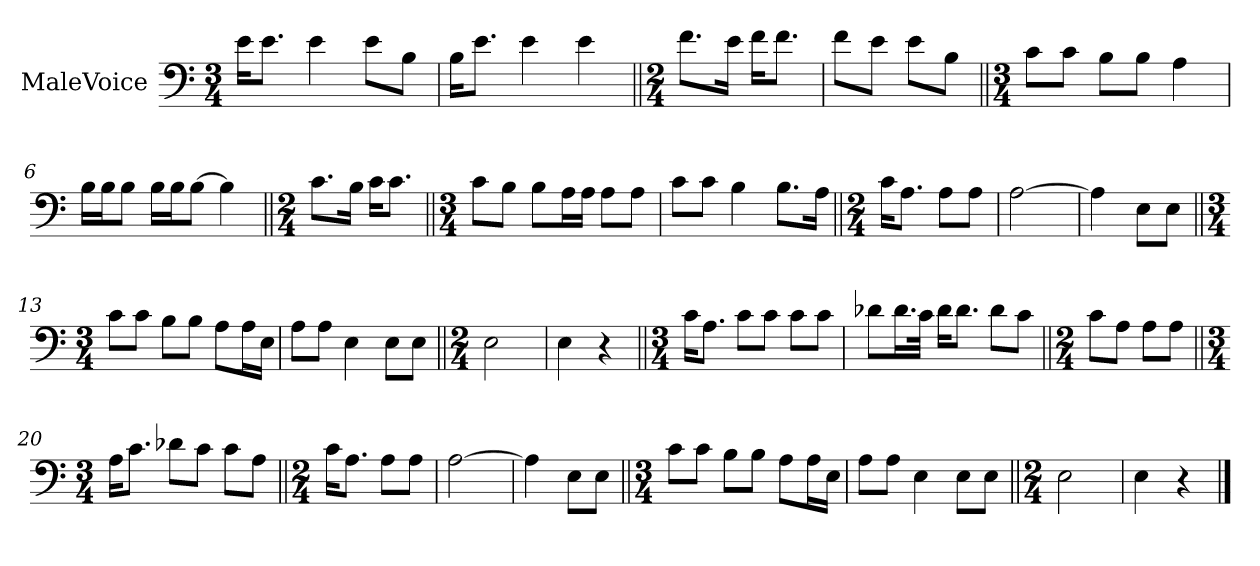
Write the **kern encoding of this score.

**kern
*part1
*staff1
*I"MaleVoice
*clefF4
*M3/4
*MM66
=1
16e\KL
8.e\J
4e
8e\L
8B\J
=2
16B\KL
8.e\J
4e
4e
=3||
*M2/4
8.f\L
16e\Jk
16f\KL
8.f\J
=4
8f\L
8e\J
8e\L
8B\J
=5||
*M3/4
8c\L
8c\J
8B\L
8B\J
4A
=6
16B\LL
16B\J
8B\J
16B\LL
16B\J
[8B\J
4B]
=7||
*M2/4
8.c\L
16B\Jk
16c\KL
8.c\J
=8||
*M3/4
8c\L
8B\J
8B\L
16A\L
16A\JJ
8A\L
8A\J
=9
8c\L
8c\J
4B
8.B\L
16A\Jk
=10||
*M2/4
16c\KL
8.A\J
8A\L
8A\J
=11
[2A
=12
4A]
8E\L
8E\J
=13||
*M3/4
8c\L
8c\J
8B\L
8B\J
8A\L
16A\L
16E\JJ
=14
8A\L
8A\J
4E
8E\L
8E\J
=15||
*M2/4
2E
=16
4E
4r
=17||
*M3/4
16c\KL
8.A\J
8c\L
8c\J
8c\L
8c\J
=18
8d-X\L
16.d-\L
32c\JJk
16d-\KL
8.d-\J
8d-\L
8c\J
=19||
*M2/4
8c\L
8A\J
8A\L
8A\J
=20||
*M3/4
16A\KL
8.c\J
8d-X\L
8c\J
8c\L
8A\J
=21||
*M2/4
16c\KL
8.A\J
8A\L
8A\J
=22
[2A
=23
4A]
8E\L
8E\J
=24||
*M3/4
8c\L
8c\J
8B\L
8B\J
8A\L
16A\L
16E\JJ
=25
8A\L
8A\J
4E
8E\L
8E\J
=26||
*M2/4
2E
=27
4E
4r
==
*-
